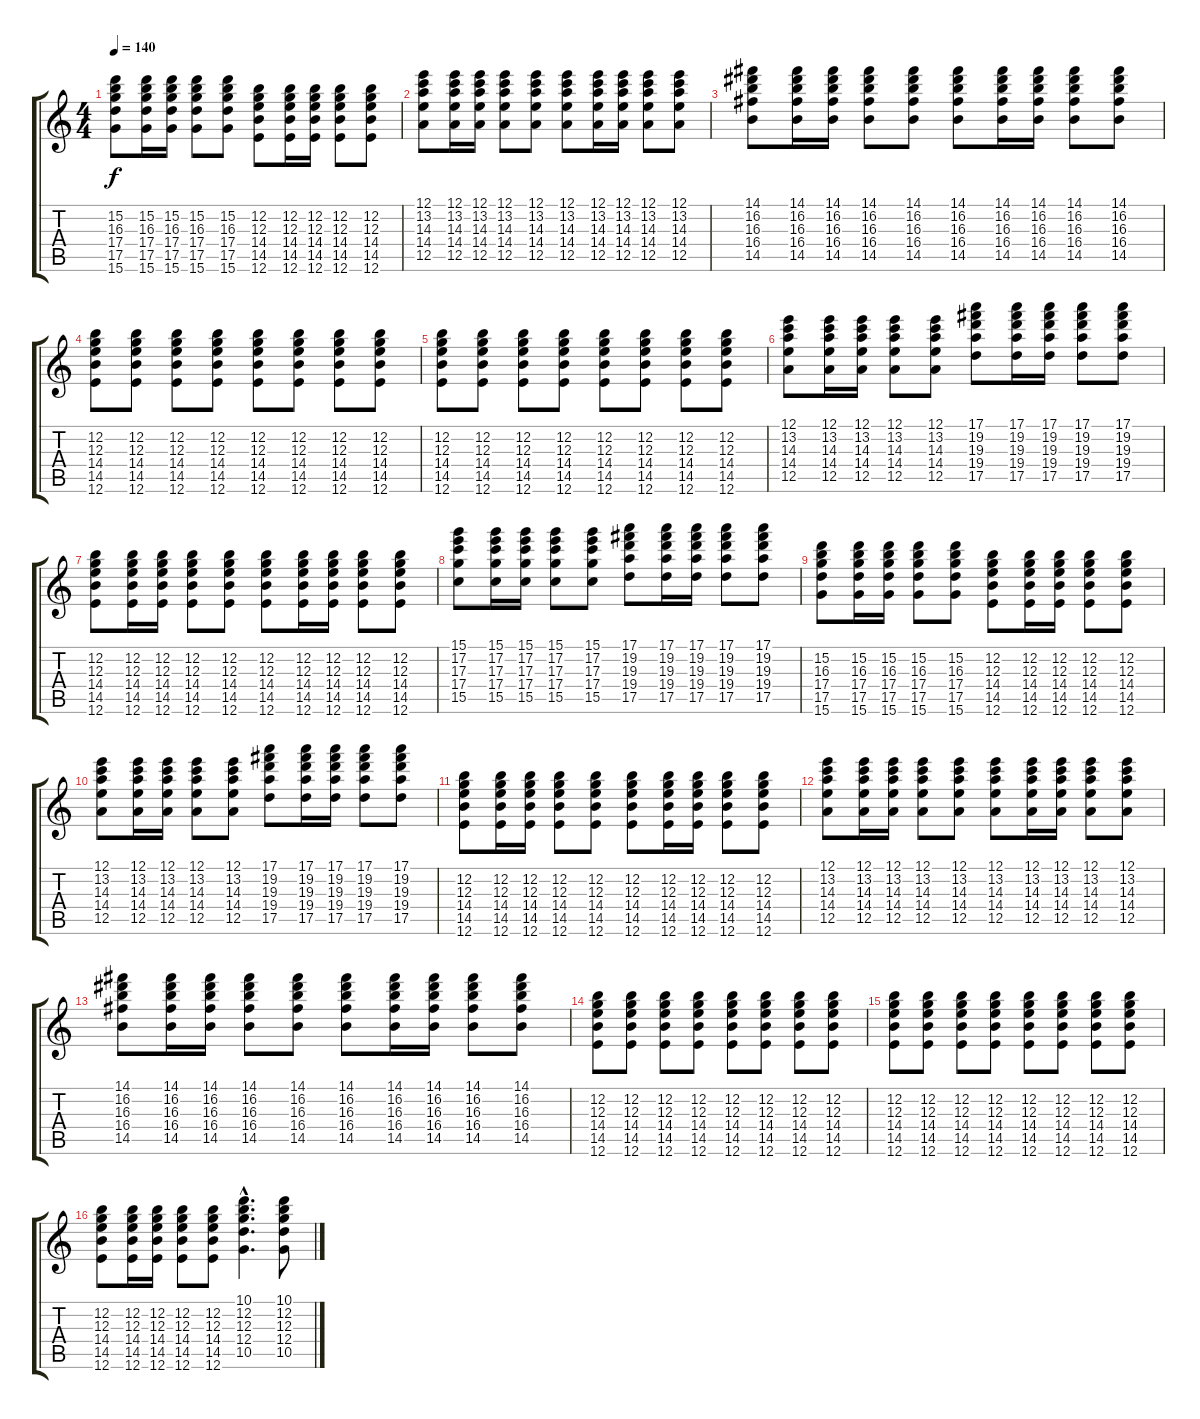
\track "" {instrument acousticguitarsteel}
\staff {score tabs}
\tuning (E4 B3 G3 D3 A2 E2) {hide}
\ts (4 4)
\tempo 140
\clef g2
\ks c
(15.2 16.3 17.4 17.5 15.6).8{dy f} (15.2 16.3 17.4 17.5 15.6).16 (15.2 16.3 17.4 17.5 15.6).16 (15.2 16.3 17.4 17.5 15.6).8 (15.2 16.3 17.4 17.5 15.6).8 (12.2 12.3 14.4 14.5 12.6).8 (12.2 12.3 14.4 14.5 12.6).16 (12.2 12.3 14.4 14.5 12.6).16 (12.2 12.3 14.4 14.5 12.6).8 (12.2 12.3 14.4 14.5 12.6).8 |
(12.1 13.2 14.3 14.4 12.5).8 (12.1 13.2 14.3 14.4 12.5).16 (12.1 13.2 14.3 14.4 12.5).16 (12.1 13.2 14.3 14.4 12.5).8 (12.1 13.2 14.3 14.4 12.5).8 (12.1 13.2 14.3 14.4 12.5).8 (12.1 13.2 14.3 14.4 12.5).16 (12.1 13.2 14.3 14.4 12.5).16 (12.1 13.2 14.3 14.4 12.5).8 (12.1 13.2 14.3 14.4 12.5).8 |
(14.1 16.2 16.3 16.4 14.5).8 (14.1 16.2 16.3 16.4 14.5).16 (14.1 16.2 16.3 16.4 14.5).16 (14.1 16.2 16.3 16.4 14.5).8 (14.1 16.2 16.3 16.4 14.5).8 (14.1 16.2 16.3 16.4 14.5).8 (14.1 16.2 16.3 16.4 14.5).16 (14.1 16.2 16.3 16.4 14.5).16 (14.1 16.2 16.3 16.4 14.5).8 (14.1 16.2 16.3 16.4 14.5).8 |
(12.2 12.3 14.4 14.5 12.6).8 (12.2 12.3 14.4 14.5 12.6).8 (12.2 12.3 14.4 14.5 12.6).8 (12.2 12.3 14.4 14.5 12.6).8 (12.2 12.3 14.4 14.5 12.6).8 (12.2 12.3 14.4 14.5 12.6).8 (12.2 12.3 14.4 14.5 12.6).8 (12.2 12.3 14.4 14.5 12.6).8 |
(12.2 12.3 14.4 14.5 12.6).8 (12.2 12.3 14.4 14.5 12.6).8 (12.2 12.3 14.4 14.5 12.6).8 (12.2 12.3 14.4 14.5 12.6).8 (12.2 12.3 14.4 14.5 12.6).8 (12.2 12.3 14.4 14.5 12.6).8 (12.2 12.3 14.4 14.5 12.6).8 (12.2 12.3 14.4 14.5 12.6).8 |
(12.1 13.2 14.3 14.4 12.5).8 (12.1 13.2 14.3 14.4 12.5).16 (12.1 13.2 14.3 14.4 12.5).16 (12.1 13.2 14.3 14.4 12.5).8 (12.1 13.2 14.3 14.4 12.5).8 (17.1 19.2 19.3 19.4 17.5).8 (17.1 19.2 19.3 19.4 17.5).16 (17.1 19.2 19.3 19.4 17.5).16 (17.1 19.2 19.3 19.4 17.5).8 (17.1 19.2 19.3 19.4 17.5).8 |
(12.2 12.3 14.4 14.5 12.6).8 (12.2 12.3 14.4 14.5 12.6).16 (12.2 12.3 14.4 14.5 12.6).16 (12.2 12.3 14.4 14.5 12.6).8 (12.2 12.3 14.4 14.5 12.6).8 (12.2 12.3 14.4 14.5 12.6).8 (12.2 12.3 14.4 14.5 12.6).16 (12.2 12.3 14.4 14.5 12.6).16 (12.2 12.3 14.4 14.5 12.6).8 (12.2 12.3 14.4 14.5 12.6).8 |
(15.1 17.2 17.3 17.4 15.5).8 (15.1 17.2 17.3 17.4 15.5).16 (15.1 17.2 17.3 17.4 15.5).16 (15.1 17.2 17.3 17.4 15.5).8 (15.1 17.2 17.3 17.4 15.5).8 (17.1 19.2 19.3 19.4 17.5).8 (17.1 19.2 19.3 19.4 17.5).16 (17.1 19.2 19.3 19.4 17.5).16 (17.1 19.2 19.3 19.4 17.5).8 (17.1 19.2 19.3 19.4 17.5).8 |
(15.2 16.3 17.4 17.5 15.6).8 (15.2 16.3 17.4 17.5 15.6).16 (15.2 16.3 17.4 17.5 15.6).16 (15.2 16.3 17.4 17.5 15.6).8 (15.2 16.3 17.4 17.5 15.6).8 (12.2 12.3 14.4 14.5 12.6).8 (12.2 12.3 14.4 14.5 12.6).16 (12.2 12.3 14.4 14.5 12.6).16 (12.2 12.3 14.4 14.5 12.6).8 (12.2 12.3 14.4 14.5 12.6).8 |
(12.1 13.2 14.3 14.4 12.5).8 (12.1 13.2 14.3 14.4 12.5).16 (12.1 13.2 14.3 14.4 12.5).16 (12.1 13.2 14.3 14.4 12.5).8 (12.1 13.2 14.3 14.4 12.5).8 (17.1 19.2 19.3 19.4 17.5).8 (17.1 19.2 19.3 19.4 17.5).16 (17.1 19.2 19.3 19.4 17.5).16 (17.1 19.2 19.3 19.4 17.5).8 (17.1 19.2 19.3 19.4 17.5).8 |
(12.2 12.3 14.4 14.5 12.6).8 (12.2 12.3 14.4 14.5 12.6).16 (12.2 12.3 14.4 14.5 12.6).16 (12.2 12.3 14.4 14.5 12.6).8 (12.2 12.3 14.4 14.5 12.6).8 (12.2 12.3 14.4 14.5 12.6).8 (12.2 12.3 14.4 14.5 12.6).16 (12.2 12.3 14.4 14.5 12.6).16 (12.2 12.3 14.4 14.5 12.6).8 (12.2 12.3 14.4 14.5 12.6).8 |
(12.1 13.2 14.3 14.4 12.5).8 (12.1 13.2 14.3 14.4 12.5).16 (12.1 13.2 14.3 14.4 12.5).16 (12.1 13.2 14.3 14.4 12.5).8 (12.1 13.2 14.3 14.4 12.5).8 (12.1 13.2 14.3 14.4 12.5).8 (12.1 13.2 14.3 14.4 12.5).16 (12.1 13.2 14.3 14.4 12.5).16 (12.1 13.2 14.3 14.4 12.5).8 (12.1 13.2 14.3 14.4 12.5).8 |
(14.1 16.2 16.3 16.4 14.5).8 (14.1 16.2 16.3 16.4 14.5).16 (14.1 16.2 16.3 16.4 14.5).16 (14.1 16.2 16.3 16.4 14.5).8 (14.1 16.2 16.3 16.4 14.5).8 (14.1 16.2 16.3 16.4 14.5).8 (14.1 16.2 16.3 16.4 14.5).16 (14.1 16.2 16.3 16.4 14.5).16 (14.1 16.2 16.3 16.4 14.5).8 (14.1 16.2 16.3 16.4 14.5).8 |
(12.2 12.3 14.4 14.5 12.6).8 (12.2 12.3 14.4 14.5 12.6).8 (12.2 12.3 14.4 14.5 12.6).8 (12.2 12.3 14.4 14.5 12.6).8 (12.2 12.3 14.4 14.5 12.6).8 (12.2 12.3 14.4 14.5 12.6).8 (12.2 12.3 14.4 14.5 12.6).8 (12.2 12.3 14.4 14.5 12.6).8 |
(12.2 12.3 14.4 14.5 12.6).8 (12.2 12.3 14.4 14.5 12.6).8 (12.2 12.3 14.4 14.5 12.6).8 (12.2 12.3 14.4 14.5 12.6).8 (12.2 12.3 14.4 14.5 12.6).8 (12.2 12.3 14.4 14.5 12.6).8 (12.2 12.3 14.4 14.5 12.6).8 (12.2 12.3 14.4 14.5 12.6).8 |
(12.2 12.3 14.4 14.5 12.6).8 (12.2 12.3 14.4 14.5 12.6).16 (12.2 12.3 14.4 14.5 12.6).16 (12.2 12.3 14.4 14.5 12.6).8 (12.2 12.3 14.4 14.5 12.6).8 (10.1{hac} 12.2{hac} 12.3{hac} 12.4{hac} 10.5{hac}).4{d} (10.1 12.2 12.3 12.4 10.5).8
